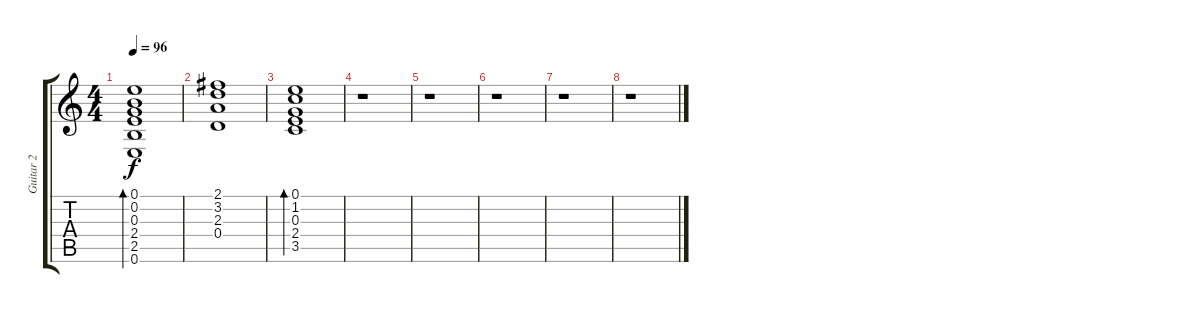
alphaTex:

\track ("Guitar 2" "Guitar 2") {instrument acousticguitarsteel}
\staff {score tabs}
\tuning (E4 B3 G3 D3 A2 E2) {hide}
\ts (4 4)
\tempo 96
\clef g2
\ks c
(0.1 0.2 0.3 2.4 2.5 0.6).1{bd 240 dy f instrument acousticguitarsteel} |
(2.1 3.2 2.3 0.4).1 |
(0.1 1.2 0.3 2.4 3.5).1{bd 240} |
r.1 |
r.1 |
r.1 |
r.1 |
r.1
